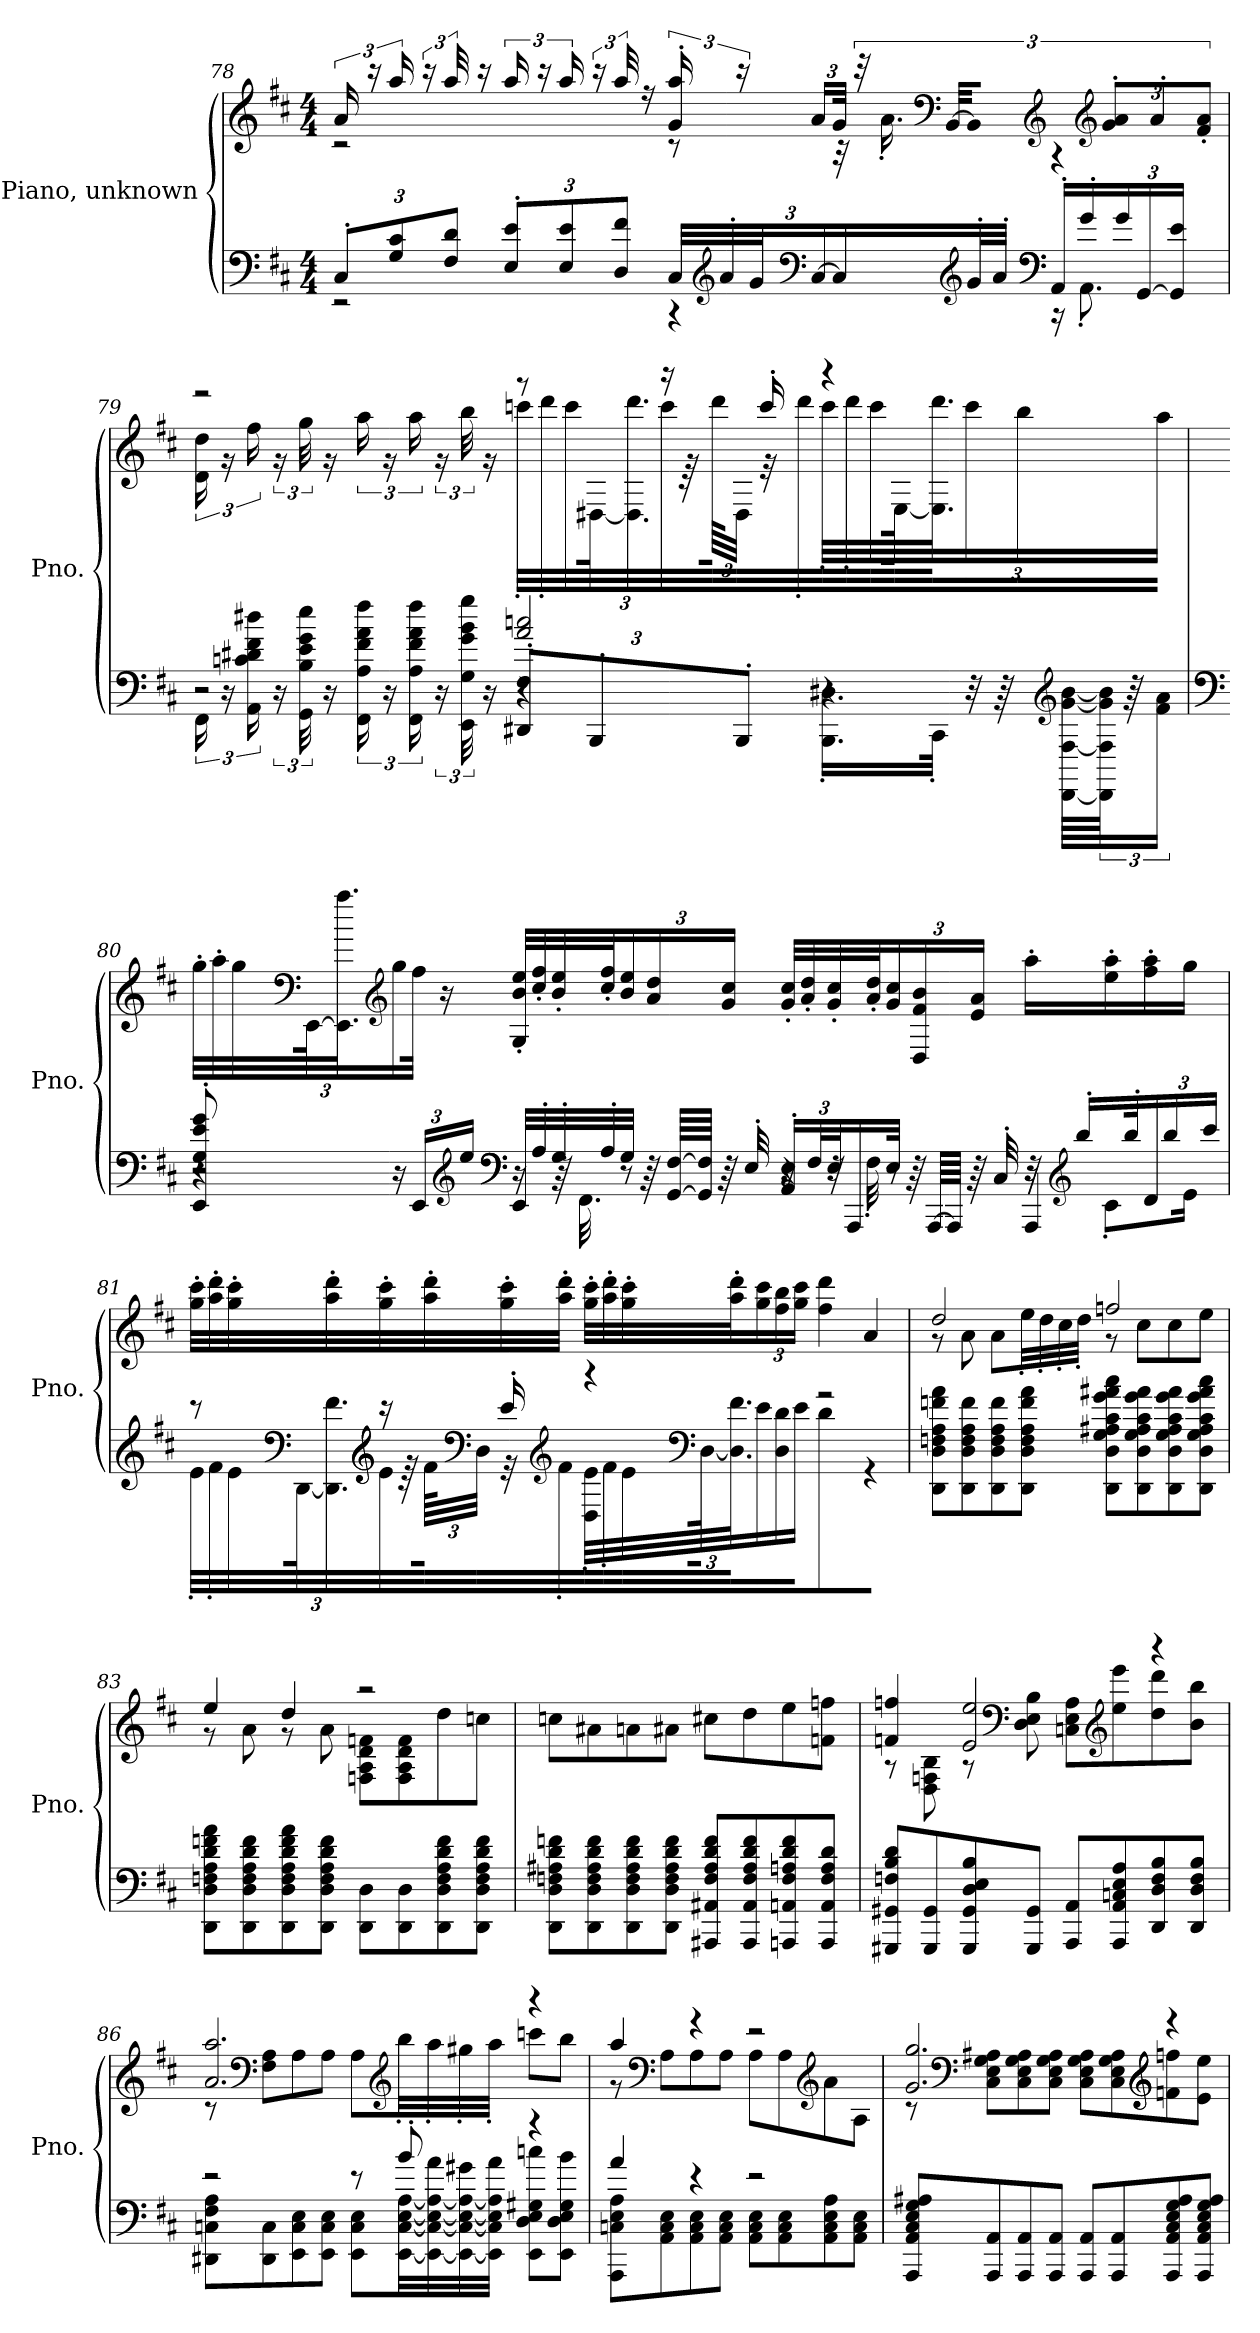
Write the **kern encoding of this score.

**kern	**kern
*part1	*part1
*staff2	*staff1
*I"Piano, unknown	*
*I'Pno.	*
!!LO:LB:g=z
*clefF4	*clefG2
*k[f#c#]	*k[f#c#]
*M4/4	*M4/4
*Xbrackettup	*
=78	=78
*^	*^
12C#'/L	2r	24a/	2r
.	.	24r	.
12G/ 12c#/	.	24aa/	.
.	.	24r	.
12F#/ 12d/J	.	48aa/	.
.	.	16r	.
12E/' 12e/'L	.	24aa/	.
.	.	24r	.
12E/ 12e/	.	24aa/	.
.	.	24r	.
12D/ 12f#/J	.	48aa/	.
.	.	16r	.
32C#/LLL	4r	24g/' 24aa/'	8r
*clefG2	*	*	*
32a'/	.	.	.
.	.	24r	.
48g/J	.	.	.
*clefF4	*	*	*
[24C#/	.	24a/LL	.
16C#/]	.	48g/JJk	32r
.	.	48r	.
.	.	.	16.a'\
*	*	*clefF4	*
.	.	[48BB/KLL	.
*clefG2	*	*	*
32g'/L	.	16BB/JJ]	.
32a'/JJJ	.	.	.
*clefF4	*	*clefG2	*
*	*	*Xbrackettup	*
16AA'/LL	16r	12g/' 12a/'L	4r
16g'/	8.AA'\	.	.
.	.	12a'/	.
24g/	.	.	.
[24GG/	.	12f#/' 12a/'J	.
24GG/] 24e/JJ	.	.	.
!!LO:LB:g=z	!!
=79	=79	=79	=79
*	*brackettup	*	*brackettup
*	*^	*	*
2r	24FF#\	2r	2r	24d\ 24dd\
.	24r	.	.	24r
.	24AA\ 24cn\ 24d#X\ 24f#\ 24dd#X\	.	.	24ff#\
.	24r	.	.	24r
.	48GG\ 48B\ 48e\ 48g\ 48ee\	.	.	48gg\
.	16r	.	.	16r
.	24FF#\ 24A\ 24f#\ 24a\ 24ff#\	.	.	24aa\
.	24r	.	.	24r
.	24FF#\ 24A\ 24f#\ 24a\ 24ff#\	.	.	24aa\
.	24r	.	.	24r
.	48EE\ 48G\ 48g\ 48b\ 48gg\	.	.	48bb\
.	16r	.	.	16r
*	*	*Xbrackettup	*	*
2a/ 2ccn/	4r	12DD#X/' 12F#/'L	8r	32cccn'\LLL
.	.	.	.	32ddd'\
*	*	*	*	*Xbrackettup
.	.	.	.	48ccc\
.	.	12BBB'/	.	[96D#X\K
.	.	.	.	48.D#\] 48.ddd\
*	*	*	*	*brackettup
.	.	.	16r	48ccc\JJJ
.	.	.	.	96r
.	.	.	.	96ddd\KLLL
.	.	12BBB'/J	.	48D#\JJJ
.	.	.	16ccc'/	32r
.	.	.	.	32ddd'\
.	16.BBB\' 16.D#X\'LL	4r	4r	32ccc'\LLL
.	.	.	.	32ddd'\
*	*	*	*	*Xbrackettup
.	.	.	.	48ccc\
.	.	.	.	[96E\K
.	32CC#'\JJk	.	.	48.E\] 48.ddd\J
.	32r	.	.	24ccc\
.	64r	.	.	.
.	.	.	.	24bb\
*clefG2	*	*	*	*
.	[64DD#\ [64F#\ [64g\ [64b\LLLL	.	.	.
*	*brackettup	*	*	*
.	96DD#\] 96F#\] 96g\] 96b\]JJJJ	.	.	.
.	96r	.	.	.
.	24f#\ 24a\	.	.	24aa\JJ
*	*	*	*v	*v
!!LO:LB:g=z
=80	=80	=80	=80
*clefF4	*	*	*
8EE/' 8G/' 8e/' 8g/'	4r	2r	32gg'\LLL
.	.	.	32aa'\
.	.	.	48gg\
*	*	*	*clefF4
.	.	.	[96EE\K
.	.	.	48.EE\] 48.aa\J
*	*	*	*clefG2
24r	.	.	24gg\
24EE/LL	.	.	48ff#\JJk
.	.	.	16r
*clefG2	*	*	*
24ee/JJ	.	.	.
*clefF4	*	*	*
32EE/LLL	16r	.	32G/' 32b/' 32ee/'LLL
32A'/	.	.	32cc#/' 32ff#/'
32G'/	64r	.	32b/' 32ee/'
.	32.FF#\	.	.
32A'/	.	.	32cc#/' 32ff#/'J
32G/JJJ	8r	.	24b/ 24ee/
64r	.	.	.
.	.	.	24a/ 24dd/
[64GG/ [64F#/LLLL	.	.	.
64GG/] 64F#/]JJJJ	.	.	.
64r	.	.	.
.	.	.	24g/ 24cc#/JJ
32E'/	.	.	.
*Xbrackettup	*	*	*
24AA/' 24E/'LL	16r	4r	32g/' 32cc#/'LLL
.	.	.	32a/' 32dd/'
48F#/L	.	.	.
48E/J	32r	.	32g/' 32cc#/'
24AAA/	.	.	.
.	32F#'\	.	32a/' 32dd/'J
32E/JJk	8r	.	24g/ 24cc#/
64r	.	.	.
.	.	.	24D/ 24f#/ 24b/
[64AAA/LLLL	.	.	.
64AAA/JJJJ]	.	.	.
64r	.	.	.
.	.	.	24e/ 24a/JJ
32C#'/	.	.	.
32r	16r	4AAA/	16aa'\LL
*clefG2	*	*	*
16bb'/LL	.	.	.
.	8c#'\L	.	16ee\' 16aa\'
32bb'/K	.	.	.
24d/	.	.	16ff#\' 16aa\'
24bb/	.	.	.
.	16e\Jk	.	16gg\JJ
24ccc#/JJ	.	.	.
*	*v	*v	*
!!LO:LB:g=z
=81	=81	=81
8r	32e'\LLL	32gg\' 32ccc#\'LLL
.	32f#'\	32aa\' 32ddd\'
.	48e\	32gg\' 32ccc#\'
*clefF4	*	*
.	[96DD\K	.
.	48.DD\] 48.f#\	32aa\' 32ddd\'
*clefG2	*	*
*	*brackettup	*
16r	48e\JJJ	32gg\' 32ccc#\'
.	96r	.
.	96f#\KLLL	32aa\' 32ddd\'
*clefF4	*	*
.	48D\JJJ	.
16e'/	32r	32gg\' 32ccc#\'
*clefG2	*	*
.	32f#'\	32aa\' 32ddd\'JJJ
4r	32D\' 32e\'LLL	32gg\' 32ccc#\'LLL
.	32f#'\	32aa\' 32ddd\'
*	*Xbrackettup	*
.	48e\	32gg\' 32ccc#\'
*clefF4	*	*
.	[96D\K	.
.	48.D\] 48.f#\J	32aa\' 32ddd\'J
.	24e\	24gg\ 24ccc#\
.	24D\ 24d\	24ff#\ 24bb\
.	24e\JJ	24gg\ 24ccc#\JJ
2r	4d\	4ff#\ 4ddd\
.	4r	4a/
*v	*v	*
!!LO:LB:g=z
=82	=82
*	*^
8DD\ 8D\ 8Fn\ 8A\ 8fn\ 8a\L	2dd/	8r
8DD\ 8D\ 8F\ 8A\ 8f\	.	8a\
8DD\ 8D\ 8F\ 8A\ 8f\	.	8a\L
8DD\ 8D\ 8F\ 8A\ 8f\ 8a\J	.	32ee'\LL
.	.	32dd'\
.	.	32cc#'\
.	.	32dd'\JJJ
8DD\ 8D\ 8G\ 8A#X\ 8c#\ 8g\ 8a#X\ 8cc#\L	2ffn/	8r
8DD\ 8D\ 8G\ 8A#\ 8c#\ 8g\ 8a#\	.	8cc#\L
8DD\ 8D\ 8G\ 8A#\ 8c#\ 8g\ 8a#\	.	8cc#\
8DD\ 8D\ 8G\ 8A#\ 8c#\ 8g\ 8a#\ 8cc#\J	.	8ee\J
=83	=83	=83
8DD\ 8D\ 8Fn\ 8A\ 8d\ 8fn\ 8a\L	4ee/	8r
8DD\ 8D\ 8F\ 8A\ 8d\ 8f\	.	8a\
8DD\ 8D\ 8F\ 8A\ 8d\ 8f\ 8a\	4dd/	8r
8DD\ 8D\ 8F\ 8A\ 8d\ 8f\J	.	8a\
8DD\ 8D\L	2r	8Fn\ 8A\ 8d\ 8fn\L
8DD\ 8D\	.	8F\ 8A\ 8d\ 8f\
8DD\ 8D\ 8F\ 8A\ 8d\ 8f\	.	8dd\
8DD\ 8D\ 8F\ 8A\ 8d\ 8f\J	.	8ccn\J
*	*v	*v
=84	=84
8DD\ 8D\ 8Fn\ 8A#X\ 8d\ 8fn\L	8ccn\L
8DD\ 8D\ 8F\ 8A#\ 8d\ 8f\	8a#X\
8DD\ 8D\ 8F\ 8A#\ 8d\ 8f\	8an\
8DD\ 8D\ 8F\ 8A#\ 8d\ 8f\J	8a#X\J
8AAA#X/ 8AA#X/ 8F/ 8A#/ 8d/ 8f/L	8cc#X\L
8AAA#/ 8AA#/ 8F/ 8A#/ 8d/ 8f/	8dd\
8AAAn/ 8AAn/ 8F/ 8An/ 8d/ 8f/	8ee\
8AAA/ 8AA/ 8F/ 8A/ 8d/J	8fn\ 8ffn\J
!!LO:PB:g=z
=85	=85
*	*^
8GGG#X/ 8GG#X/ 8Fn/ 8B/ 8d/L	4fn/ 4ffn/	8r
8GGG#/ 8GG#/	.	8D\ 8Fn\ 8B\
8GGG#/ 8GG#/ 8D/ 8E/ 8B/	2e/ 2ee/	8r
*	*clefF4	*
8GGG#/ 8GG#/J	.	8D\ 8E\ 8B\
8AAA/ 8AA/L	.	8Cn\ 8E\ 8A\L
*	*clefG2	*
8AAA/ 8AA/ 8Cn/ 8E/ 8A/	.	8ee\ 8eee\
8DD/ 8D/ 8F/ 8B/	4r	8dd\ 8ddd\
8DD/ 8D/ 8F/ 8B/J	.	8b\ 8bb\J
=86	=86	=86
*^	*	*
2r	8DD#X\ 8Cn\ 8F#\ 8A\L	2.a/ 2.aa/	8r
*	*	*clefF4	*
.	8DD#\ 8C\	.	8F#\ 8A\L
.	8EE\ 8C\ 8E\	.	8A\
.	8EE\ 8C\ 8E\J	.	8A\J
8r	8EE\ 8C\ 8E\L	.	8A\L
*	*	*clefG2	*
8b'/	[32EE\ [32C\ [32E\ [32A\LL	.	32bb'\LL
.	32EE\_ 32C\_ 32E\_ 32A\_ 32a\	.	32aa'\
.	32EE\_ 32C\_ 32E\_ 32A\_ 32g#X\	.	32gg#X'\
.	32EE\] 32C\] 32E\] 32A\] 32a\JJJ	.	32aa'\JJJ
4r	8EE\ 8D\ 8E\ 8G#X\ 8ccn\L	4r	8cccn\L
.	8EE\ 8D\ 8E\ 8G#\ 8b\J	.	8bb\J
!!LO:LB:g=z	!!
=87	=87	=87	=87
4a/	8AAA\ 8Cn\ 8E\ 8A\L	4aa/	8r
*	*	*clefF4	*
.	8AA\ 8C\ 8E\	.	8A\L
4r	8AA\ 8C\ 8E\	4r	8A\
.	8AA\ 8C\ 8E\J	.	8A\J
2r	8AA\ 8C\ 8E\L	2r	8A\L
.	8AA\ 8C\ 8E\	.	8A\
*	*	*clefG2	*
.	8AA\ 8C\ 8E\ 8A\	.	8a\
.	8AA\ 8C\ 8E\J	.	8A\J
*v	*v	*	*
=88	=88	=88
8AAA/ 8AA/ 8C#/ 8E/ 8G/ 8A#X/L	2.g/ 2.gg/	8r
*	*clefF4	*
8AAA/ 8AA/	.	8C#\ 8E\ 8G\ 8A#X\L
8AAA/ 8AA/	.	8C#\ 8E\ 8G\ 8A#\
8AAA/ 8AA/J	.	8C#\ 8E\ 8G\ 8A#\J
8AAA/ 8AA/L	.	8C#\ 8E\ 8G\ 8A#\L
8AAA/ 8AA/	.	8C#\ 8E\ 8G\ 8A#\
*	*clefG2	*
8AAA/ 8AA/ 8C#/ 8E/ 8G/ 8A#/	4r	8fn\ 8ffn\
8AAA/ 8AA/ 8C#/ 8E/ 8G/ 8A#/J	.	8e\ 8ee\J
*	*v	*v
=	=
*-	*-
